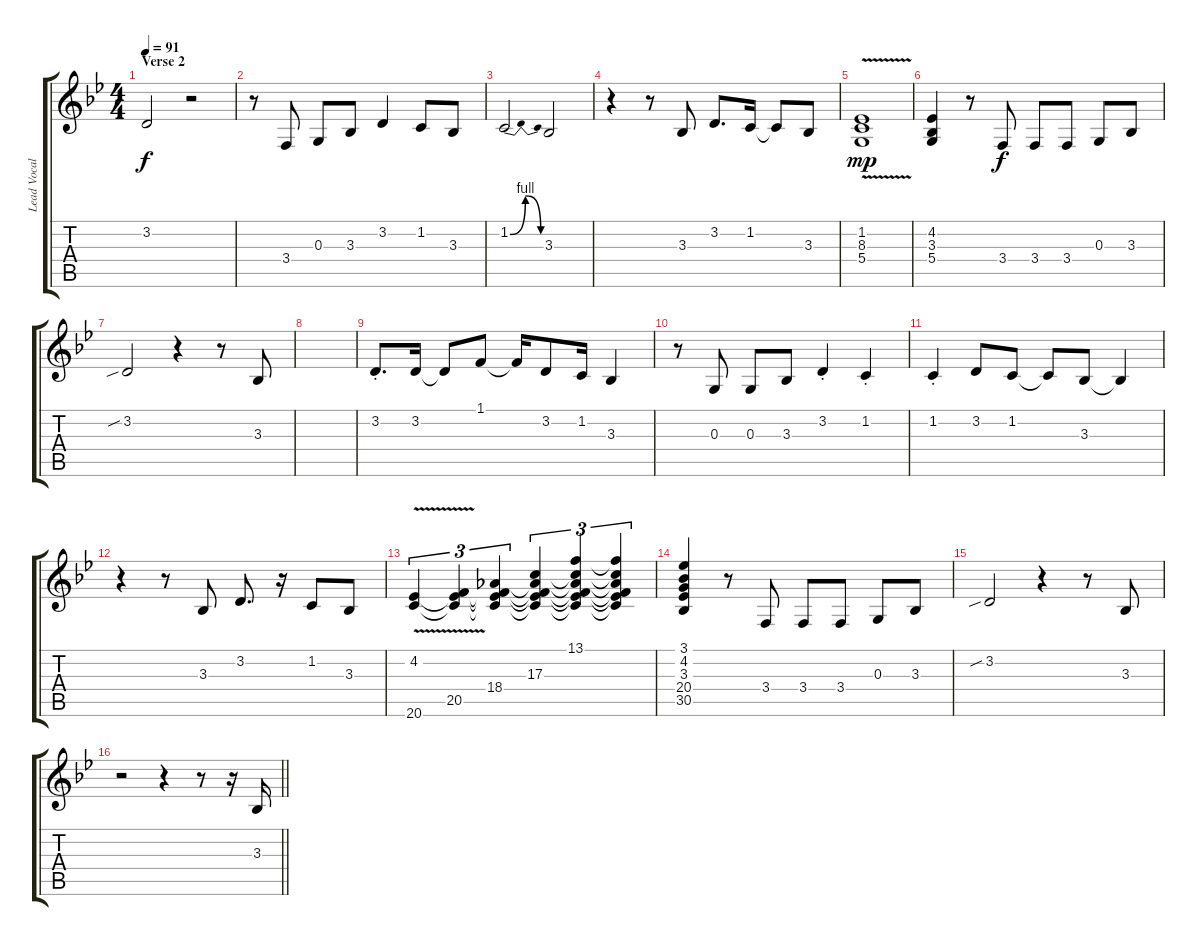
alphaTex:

\track ("Lead Vocals" "Lead Vocal") {instrument tenorsax}
\staff {score tabs}
\tuning (E4 B3 G3 D3 A2 E2) {hide}
\ts (4 4)
\section ("" "Verse 2")
\tempo 91
\clef g2
\ks bb
3.2.2{dy f} r.2 |
r.8 3.4.8 0.3.8 3.3.8 3.2.4 1.2.8 3.3.8 |
1.2{be (bendrelease 0 0 30 4 45 4 60 0)}.2 3.3.2 |
r.4 r.8 3.3.8 3.2.8{d} 1.2.16 1.2{t}.8 3.3.8 |
(1.2{v} 8.3{v} 5.4).1{dy mp} |
(4.2 3.3 5.4).4 r.8 3.4.8{dy f} 3.4.8 3.4.8 0.3.8 3.3.8 |
3.2{sib}.2 r.4 r.8 3.3.8 |
|
3.2{st}.8{d} 3.2.16 3.2{t}.8 1.1.8 1.1{t}.16 3.2.8 1.2.16 3.3.4 |
r.8 0.3.8 0.3.8 3.3.8 3.2{st}.4 1.2{st}.4 |
1.2{st}.4 3.2.8 1.2.8 1.2{t}.8 3.3.8 3.3{t}.4 |
r.4 r.8 3.3.8 3.2.8{d} r.16 1.2.8 3.3.8 |
(4.2 20.6{v}).4{tu (3 2)} (4.2{t} 20.5 20.6{t}).4{tu (3 2)} (4.2{t} 18.4 20.5{t} 20.6{t}).4{tu (3 2)} (4.2{t} 17.3 18.4{t} 20.5{t} 20.6{t}).4{tu (3 2)} (13.1 4.2{t} 17.3{t} 18.4{t} 20.5{t} 20.6{t}).4{tu (3 2)} (13.1{t} 4.2{t} 17.3{t} 18.4{t} 20.5{t} 20.6{t}).4{tu (3 2)} |
(3.1 4.2 3.3 20.4 30.5).4 r.8 3.4.8 3.4.8 3.4.8 0.3.8 3.3.8 |
3.2{sib}.2 r.4 r.8 3.3.8 |
\barLineRight lightlight
r.2 r.4 r.8 r.16 3.3.16
